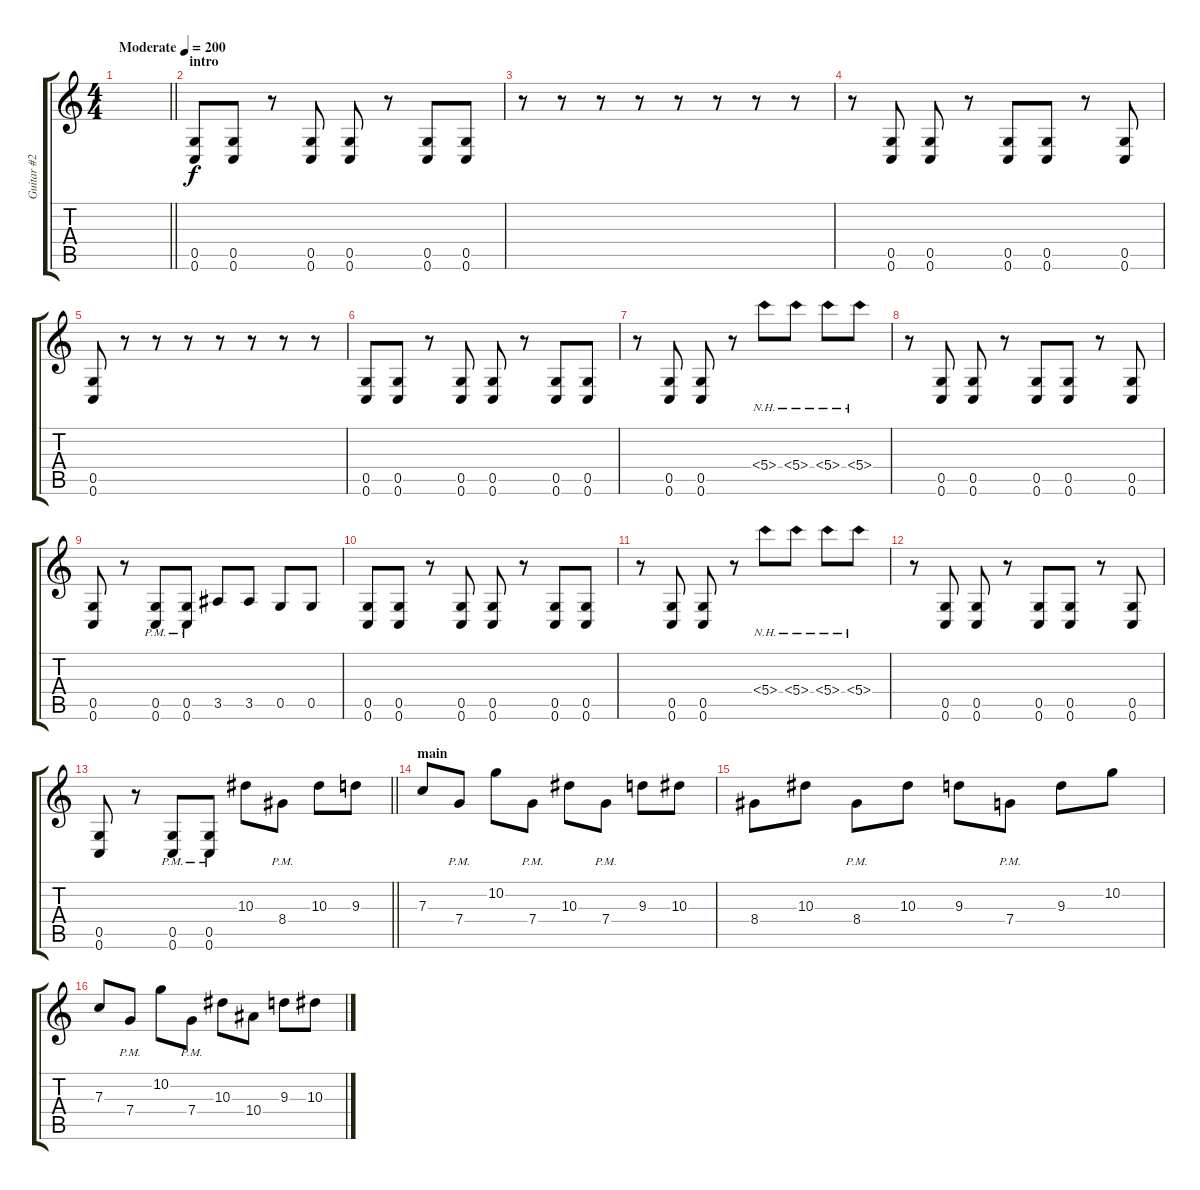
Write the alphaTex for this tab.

\track ("Guitar #2" "Guitar #2") {instrument distortionguitar}
\staff {score tabs}
\tuning (D4 A3 F3 C3 G2 C2) {hide}
\ts (4 4)
\tempo (200 "Moderate")
\clef g2
\barLineRight lightlight
\ks c
|
\section ("" "intro")
(0.5 0.6).8 (0.5 0.6).8 r.8 (0.5 0.6).8 (0.5 0.6).8 r.8 (0.5 0.6).8 (0.5 0.6).8 |
r.8 r.8 r.8 r.8 r.8 r.8 r.8 r.8 |
r.8 (0.5 0.6).8 (0.5 0.6).8 r.8 (0.5 0.6).8 (0.5 0.6).8 r.8 (0.5 0.6).8 |
(0.5 0.6).8 r.8 r.8 r.8 r.8 r.8 r.8 r.8 |
(0.5 0.6).8 (0.5 0.6).8 r.8 (0.5 0.6).8 (0.5 0.6).8 r.8 (0.5 0.6).8 (0.5 0.6).8 |
r.8 (0.5 0.6).8 (0.5 0.6).8 r.8 5.4{nh}.8 5.4{nh}.8 5.4{nh}.8 5.4{nh}.8 |
r.8 (0.5 0.6).8 (0.5 0.6).8 r.8 (0.5 0.6).8 (0.5 0.6).8 r.8 (0.5 0.6).8 |
(0.5 0.6).8 r.8 (0.5{pm} 0.6{pm}).8 (0.5{pm} 0.6{pm}).8 3.5.8{beam merge} 3.5.8 0.5.8 0.5.8 |
(0.5 0.6).8 (0.5 0.6).8 r.8 (0.5 0.6).8 (0.5 0.6).8 r.8 (0.5 0.6).8 (0.5 0.6).8 |
r.8 (0.5 0.6).8 (0.5 0.6).8 r.8 5.4{nh}.8 5.4{nh}.8 5.4{nh}.8 5.4{nh}.8 |
r.8 (0.5 0.6).8 (0.5 0.6).8 r.8 (0.5 0.6).8 (0.5 0.6).8 r.8 (0.5 0.6).8 |
\barLineRight lightlight
(0.5 0.6).8 r.8 (0.5{pm} 0.6{pm}).8 (0.5{pm} 0.6{pm}).8 10.3.8{beam merge} 8.4{pm}.8 10.3.8 9.3.8 |
\section ("" "main")
7.3.8 7.4{pm}.8 10.2.8 7.4{pm}.8 10.3.8 7.4{pm}.8 9.3.8 10.3.8 |
8.4.8 10.3.8 8.4{pm}.8 10.3.8 9.3.8 7.4{pm}.8 9.3.8 10.2.8 |
7.3.8 7.4{pm}.8 10.2.8 7.4{pm}.8 10.3.8 10.4.8 9.3.8 10.3.8
